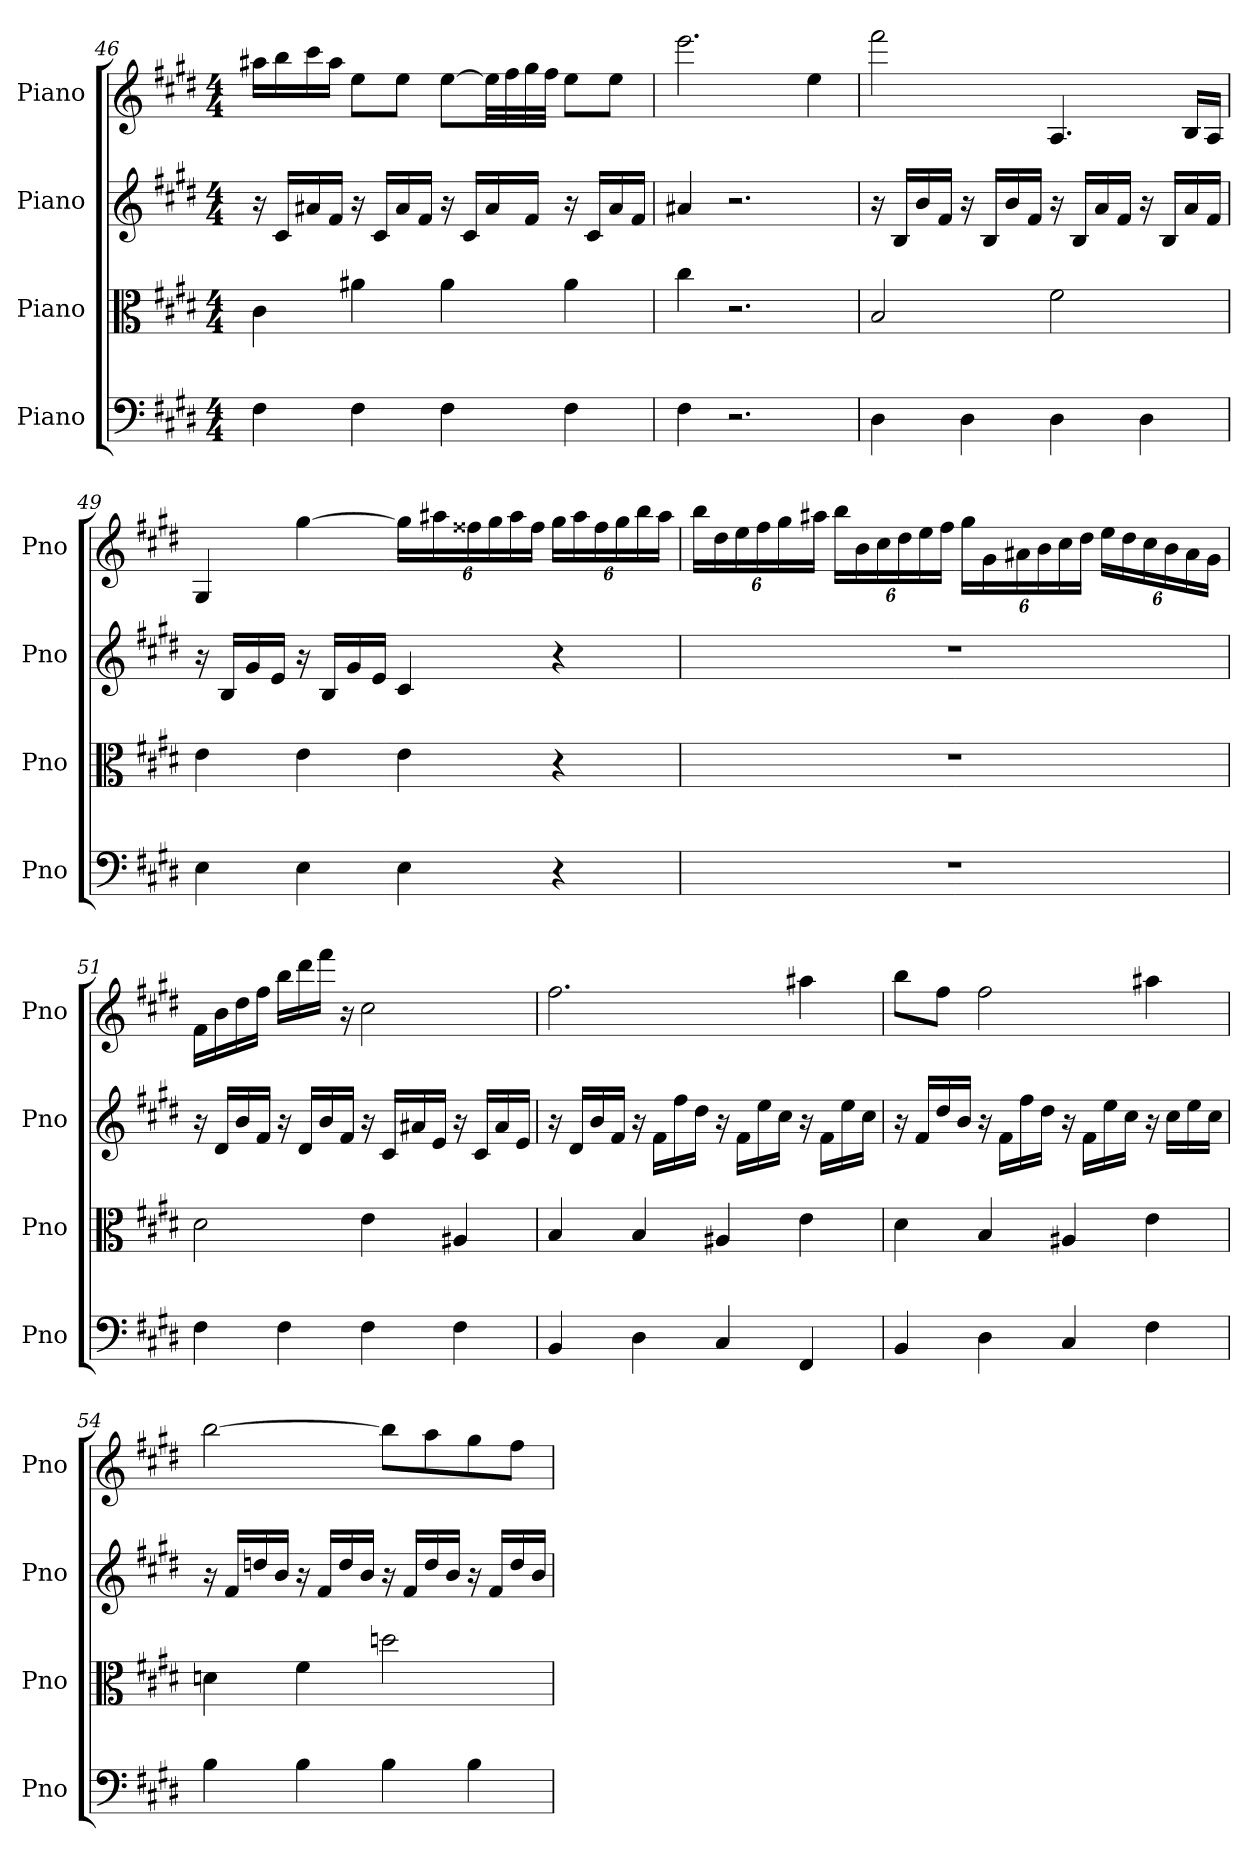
**kern	**kern	**kern	**kern
*part4	*part3	*part2	*part1
*staff4	*staff3	*staff2	*staff1
*I"Piano	*I"Piano	*I"Piano	*I"Piano
*I'Pno	*I'Pno	*I'Pno	*I'Pno
!!LO:PB:g=z
*clefF4	*clefC3	*clefG2	*clefG2
*k[f#c#g#d#]	*k[f#c#g#d#]	*k[f#c#g#d#]	*k[f#c#g#d#]
*M4/4	*M4/4	*M4/4	*M4/4
=46	=46	=46	=46
4F#\	4c#\	16r	16aa#X\LL
.	.	16c#/LL	16bb\
.	.	16a#X/	16ccc#\
.	.	16f#/JJ	16aa#\JJ
4F#\	4a#X\	16r	8ee\L
.	.	16c#/LL	.
.	.	16a#/	8ee\J
.	.	16f#/JJ	.
4F#\	4a#\	16r	[8ee\L
.	.	16c#/LL	.
.	.	16a#/	32ee\LL]
.	.	.	32ff#\
.	.	16f#/JJ	32gg#\
.	.	.	32ff#\JJJ
4F#\	4a#\	16r	8ee\L
.	.	16c#/LL	.
.	.	16a#/	8ee\J
.	.	16f#/JJ	.
=47	=47	=47	=47
4F#\	4cc#\	4a#X/	2.eee\
2.r	2.r	2.r	.
.	.	.	4ee\
=48	=48	=48	=48
4D#\	2B/	16r	2fff#\
.	.	16B/LL	.
.	.	16b/	.
.	.	16f#/JJ	.
4D#\	.	16r	.
.	.	16B/LL	.
.	.	16b/	.
.	.	16f#/JJ	.
4D#\	2f#\	16r	4.A/
.	.	16B/LL	.
.	.	16a/	.
.	.	16f#/JJ	.
4D#\	.	16r	.
.	.	16B/LL	.
.	.	16a/	16B/LL
.	.	16f#/JJ	16A/JJ
!!LO:LB:g=z
=49	=49	=49	=49
4E\	4e\	16r	4G#/
.	.	16B/LL	.
.	.	16g#/	.
.	.	16e/JJ	.
4E\	4e\	16r	[4gg#\
.	.	16B/LL	.
.	.	16g#/	.
.	.	16e/JJ	.
*	*	*	*Xbrackettup
4E\	4e\	4c#/	24gg#\LL]
.	.	.	24aa#X\
.	.	.	24ff##X\
.	.	.	24gg#\
.	.	.	24aa#\
.	.	.	24ff##\JJ
4r	4r	4r	24gg#\LL
.	.	.	24aa#\
.	.	.	24ff##\
.	.	.	24gg#\
.	.	.	24bb\
.	.	.	24aa#\JJ
!!LO:LB:g=z
=50	=50	=50	=50
1r	1r	1r	24bb\LL
.	.	.	24dd#\
.	.	.	24ee\
.	.	.	24ff#\
.	.	.	24gg#\
.	.	.	24aa#X\JJ
.	.	.	24bb\LL
.	.	.	24b\
.	.	.	24cc#\
.	.	.	24dd#\
.	.	.	24ee\
.	.	.	24ff#\JJ
.	.	.	24gg#\LL
.	.	.	24g#\
.	.	.	24a#X\
.	.	.	24b\
.	.	.	24cc#\
.	.	.	24dd#\JJ
.	.	.	24ee\LL
.	.	.	24dd#\
.	.	.	24cc#\
.	.	.	24b\
.	.	.	24a#\
.	.	.	24g#\JJ
=51	=51	=51	=51
4F#\	2d#\	16r	16f#\LL
.	.	16d#/LL	16b\
.	.	16b/	16dd#\
.	.	16f#/JJ	16ff#\JJ
4F#\	.	16r	16bb\LL
.	.	16d#/LL	16ddd#\
.	.	16b/	16fff#\JJ
.	.	16f#/JJ	16r
4F#\	4e\	16r	2cc#\
.	.	16c#/LL	.
.	.	16a#X/	.
.	.	16e/JJ	.
4F#\	4A#X/	16r	.
.	.	16c#/LL	.
.	.	16a#/	.
.	.	16e/JJ	.
!!LO:PB:g=z
=52	=52	=52	=52
4BB/	4B/	16r	2.ff#\
.	.	16d#/LL	.
.	.	16b/	.
.	.	16f#/JJ	.
4D#\	4B/	16r	.
.	.	16f#\LL	.
.	.	16ff#\	.
.	.	16dd#\JJ	.
4C#/	4A#X/	16r	.
.	.	16f#\LL	.
.	.	16ee\	.
.	.	16cc#\JJ	.
4FF#/	4e\	16r	4aa#X\
.	.	16f#\LL	.
.	.	16ee\	.
.	.	16cc#\JJ	.
=53	=53	=53	=53
4BB/	4d#\	16r	8bb\L
.	.	16f#/LL	.
.	.	16dd#/	8ff#\J
.	.	16b/JJ	.
4D#\	4B/	16r	2ff#\
.	.	16f#\LL	.
.	.	16ff#\	.
.	.	16dd#\JJ	.
4C#/	4A#X/	16r	.
.	.	16f#\LL	.
.	.	16ee\	.
.	.	16cc#\JJ	.
4F#\	4e\	16r	4aa#X\
.	.	16cc#\LL	.
.	.	16ee\	.
.	.	16cc#\JJ	.
!!LO:LB:g=z
=54	=54	=54	=54
4B\	4dn\	16r	[2bb\
.	.	16f#/LL	.
.	.	16ddn/	.
.	.	16b/JJ	.
4B\	4f#\	16r	.
.	.	16f#/LL	.
.	.	16dd/	.
.	.	16b/JJ	.
4B\	2ddn\	16r	8bb\L]
.	.	16f#/LL	.
.	.	16dd/	8aa\
.	.	16b/JJ	.
4B\	.	16r	8gg#\
.	.	16f#/LL	.
.	.	16dd/	8ff#\J
.	.	16b/JJ	.
=	=	=	=
*-	*-	*-	*-
